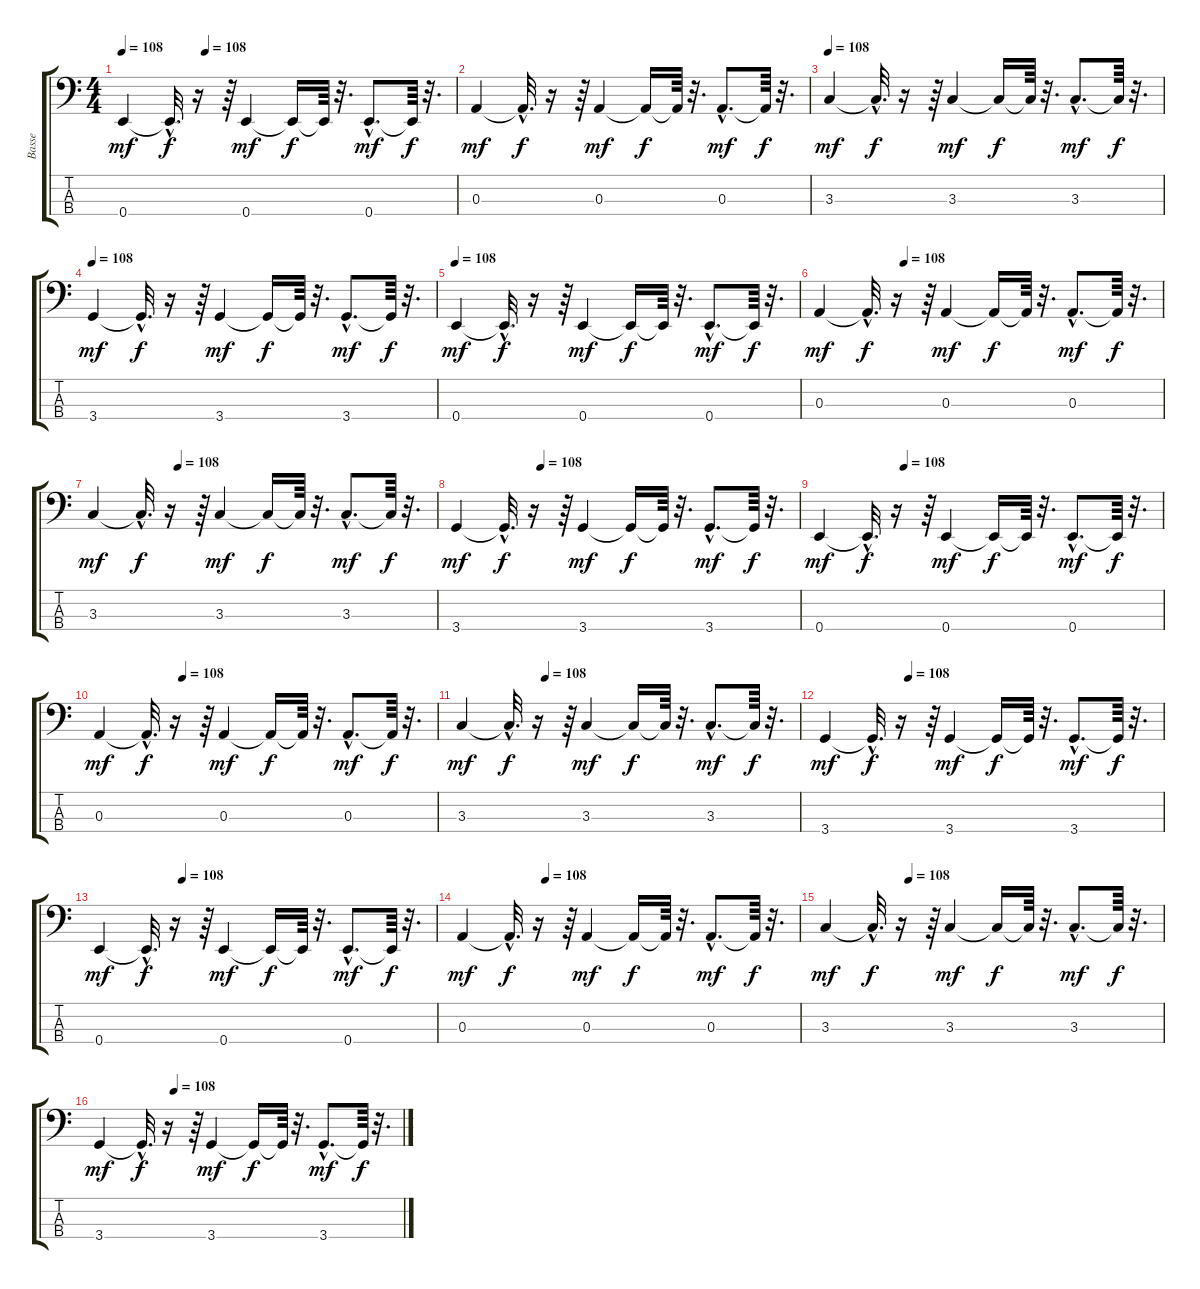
\track ("Basse" "Basse") {instrument acousticbass}
\staff {score tabs}
\tuning (G2 D2 A1 E1) {hide}
\ts (4 4)
\tempo 108
\tempo (108 0.25)
\clef f4
\ks c
0.4.4{dy mf} 0.4{hac t}.32{d dy f} r.16 r.64 0.4.4{dy mf} 0.4{t}.16{dy f} 0.4{t}.64 r.32{d} 0.4{hac}.8{d dy mf} 0.4{t}.64{dy f} r.32{d} |
0.3.4{dy mf} 0.3{hac t}.32{d dy f} r.16 r.64 0.3.4{dy mf} 0.3{t}.16{dy f} 0.3{t}.64 r.32{d} 0.3{hac}.8{d dy mf} 0.3{t}.64{dy f} r.32{d} |
\tempo 108
3.3.4{dy mf} 3.3{hac t}.32{d dy f} r.16 r.64 3.3.4{dy mf} 3.3{t}.16{dy f} 3.3{t}.64 r.32{d} 3.3{hac}.8{d dy mf} 3.3{t}.64{dy f} r.32{d} |
\tempo 108
3.4.4{dy mf} 3.4{hac t}.32{d dy f} r.16 r.64 3.4.4{dy mf} 3.4{t}.16{dy f} 3.4{t}.64 r.32{d} 3.4{hac}.8{d dy mf} 3.4{t}.64{dy f} r.32{d} |
\tempo 108
0.4.4{dy mf} 0.4{hac t}.32{d dy f} r.16 r.64 0.4.4{dy mf} 0.4{t}.16{dy f} 0.4{t}.64 r.32{d} 0.4{hac}.8{d dy mf} 0.4{t}.64{dy f} r.32{d} |
\tempo (108 0.25)
0.3.4{dy mf} 0.3{hac t}.32{d dy f} r.16 r.64 0.3.4{dy mf} 0.3{t}.16{dy f} 0.3{t}.64 r.32{d} 0.3{hac}.8{d dy mf} 0.3{t}.64{dy f} r.32{d} |
\tempo (108 0.25)
3.3.4{dy mf} 3.3{hac t}.32{d dy f} r.16 r.64 3.3.4{dy mf} 3.3{t}.16{dy f} 3.3{t}.64 r.32{d} 3.3{hac}.8{d dy mf} 3.3{t}.64{dy f} r.32{d} |
\tempo (108 0.25)
3.4.4{dy mf} 3.4{hac t}.32{d dy f} r.16 r.64 3.4.4{dy mf} 3.4{t}.16{dy f} 3.4{t}.64 r.32{d} 3.4{hac}.8{d dy mf} 3.4{t}.64{dy f} r.32{d} |
\tempo (108 0.25)
0.4.4{dy mf} 0.4{hac t}.32{d dy f} r.16 r.64 0.4.4{dy mf} 0.4{t}.16{dy f} 0.4{t}.64 r.32{d} 0.4{hac}.8{d dy mf} 0.4{t}.64{dy f} r.32{d} |
\tempo (108 0.25)
0.3.4{dy mf} 0.3{hac t}.32{d dy f} r.16 r.64 0.3.4{dy mf} 0.3{t}.16{dy f} 0.3{t}.64 r.32{d} 0.3{hac}.8{d dy mf} 0.3{t}.64{dy f} r.32{d} |
\tempo (108 0.25)
3.3.4{dy mf} 3.3{hac t}.32{d dy f} r.16 r.64 3.3.4{dy mf} 3.3{t}.16{dy f} 3.3{t}.64 r.32{d} 3.3{hac}.8{d dy mf} 3.3{t}.64{dy f} r.32{d} |
\tempo (108 0.25)
3.4.4{dy mf} 3.4{hac t}.32{d dy f} r.16 r.64 3.4.4{dy mf} 3.4{t}.16{dy f} 3.4{t}.64 r.32{d} 3.4{hac}.8{d dy mf} 3.4{t}.64{dy f} r.32{d} |
\tempo (108 0.25)
0.4.4{dy mf} 0.4{hac t}.32{d dy f} r.16 r.64 0.4.4{dy mf} 0.4{t}.16{dy f} 0.4{t}.64 r.32{d} 0.4{hac}.8{d dy mf} 0.4{t}.64{dy f} r.32{d} |
\tempo (108 0.25)
0.3.4{dy mf} 0.3{hac t}.32{d dy f} r.16 r.64 0.3.4{dy mf} 0.3{t}.16{dy f} 0.3{t}.64 r.32{d} 0.3{hac}.8{d dy mf} 0.3{t}.64{dy f} r.32{d} |
\tempo (108 0.25)
3.3.4{dy mf} 3.3{hac t}.32{d dy f} r.16 r.64 3.3.4{dy mf} 3.3{t}.16{dy f} 3.3{t}.64 r.32{d} 3.3{hac}.8{d dy mf} 3.3{t}.64{dy f} r.32{d} |
\tempo (108 0.25)
3.4.4{dy mf} 3.4{hac t}.32{d dy f} r.16 r.64 3.4.4{dy mf} 3.4{t}.16{dy f} 3.4{t}.64 r.32{d} 3.4{hac}.8{d dy mf} 3.4{t}.64{dy f} r.32{d}
